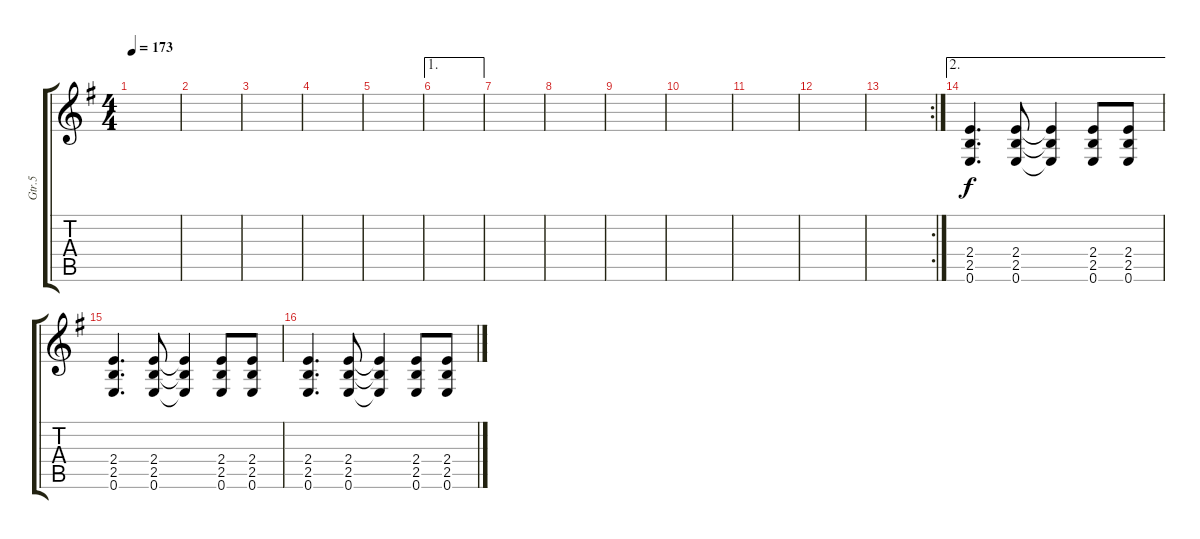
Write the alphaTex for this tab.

\track ("Gtr.5" "Gtr.5") {instrument distortionguitar}
\staff {score tabs}
\tuning (E4 B3 G3 D3 A2 E2) {hide}
\ts (4 4)
\tempo 173
\clef g2
\ks g
|
|
|
|
|
\ae 1
|
|
|
|
|
|
|
\rc 2
|
\ae 2
(2.4 2.5 0.6).4{d} (2.4 2.5 0.6).8 (2.4{t} 2.5{t} 0.6{t}).4 (2.4 2.5 0.6).8 (2.4 2.5 0.6).8 |
(2.4 2.5 0.6).4{d} (2.4 2.5 0.6).8 (2.4{t} 2.5{t} 0.6{t}).4 (2.4 2.5 0.6).8 (2.4 2.5 0.6).8 |
(2.4 2.5 0.6).4{d} (2.4 2.5 0.6).8 (2.4{t} 2.5{t} 0.6{t}).4 (2.4 2.5 0.6).8 (2.4 2.5 0.6).8
